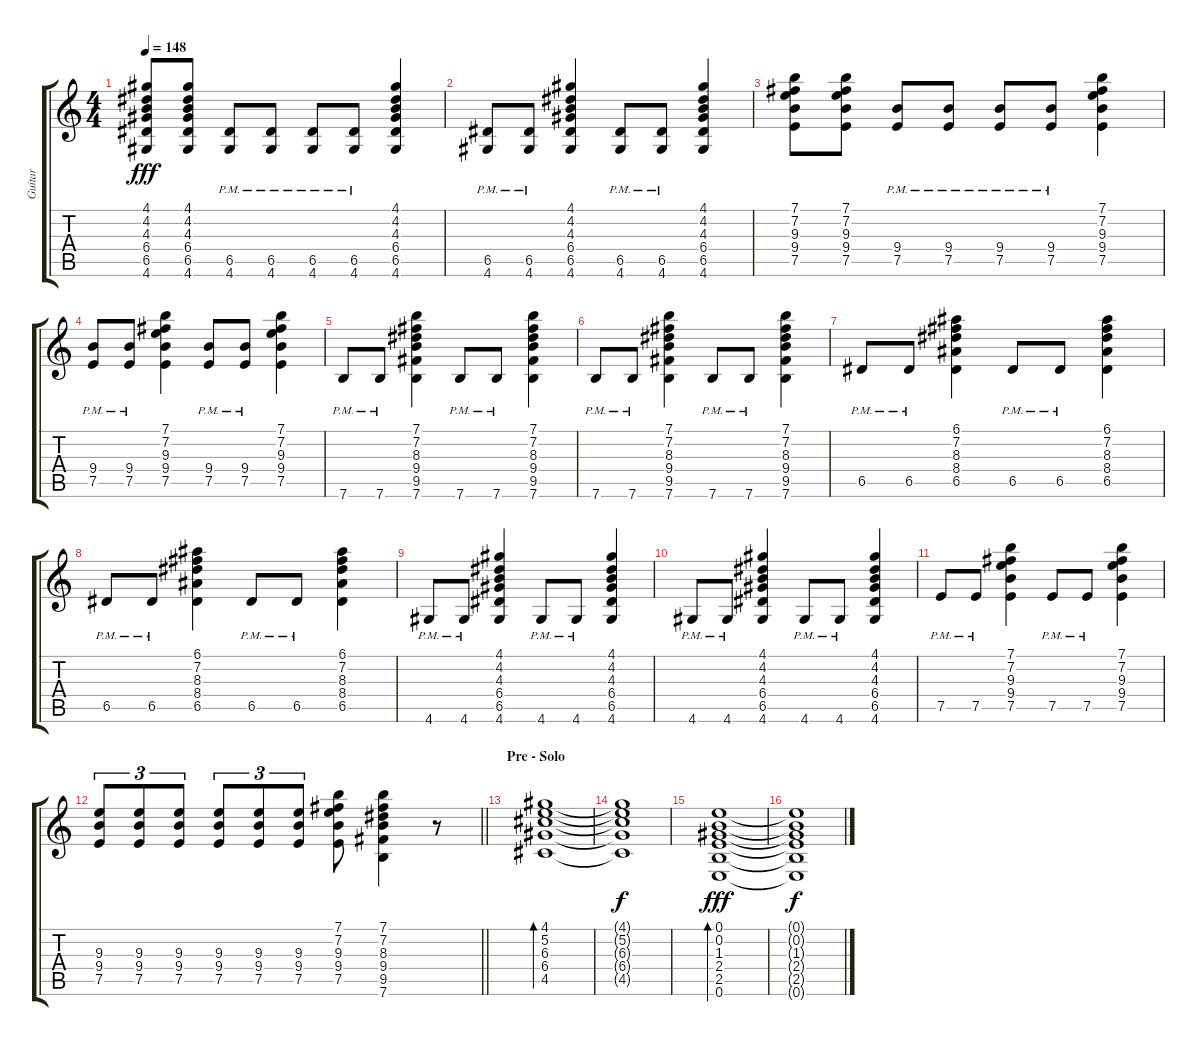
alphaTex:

\track ("Guitar" "Guitar") {instrument electricguitarclean}
\staff {score tabs}
\tuning (E4 B3 G3 D3 A2 E2) {hide}
\ts (4 4)
\tempo 148
\clef g2
\ks c
(4.1 4.2 4.3 6.4 6.5 4.6).8{dy fff} (4.1 4.2 4.3 6.4 6.5 4.6).8 (6.5{pm} 4.6).8 (6.5{pm} 4.6).8 (6.5{pm} 4.6).8 (6.5{pm} 4.6).8 (4.1 4.2 4.3 6.4 6.5 4.6).4 |
(6.5{pm} 4.6).8 (6.5{pm} 4.6).8 (4.1 4.2 4.3 6.4 6.5 4.6).4 (6.5{pm} 4.6).8 (6.5{pm} 4.6).8 (4.1 4.2 4.3 6.4 6.5 4.6).4 |
(7.1 7.2 9.3 9.4 7.5).8 (7.1 7.2 9.3 9.4 7.5).8 (9.4{pm} 7.5{pm}).8 (9.4{pm} 7.5{pm}).8 (9.4{pm} 7.5{pm}).8 (9.4{pm} 7.5{pm}).8 (7.1 7.2 9.3 9.4 7.5).4 |
(9.4{pm} 7.5{pm}).8 (9.4{pm} 7.5{pm}).8 (7.1 7.2 9.3 9.4 7.5).4 (9.4{pm} 7.5{pm}).8 (9.4{pm} 7.5{pm}).8 (7.1 7.2 9.3 9.4 7.5).4 |
7.6{pm}.8 7.6{pm}.8 (7.1 7.2 8.3 9.4 9.5 7.6).4 7.6{pm}.8 7.6{pm}.8 (7.1 7.2 8.3 9.4 9.5 7.6).4 |
7.6{pm}.8 7.6{pm}.8 (7.1 7.2 8.3 9.4 9.5 7.6).4 7.6{pm}.8 7.6{pm}.8 (7.1 7.2 8.3 9.4 9.5 7.6).4 |
6.5{pm}.8 6.5{pm}.8 (6.1 7.2 8.3 8.4 6.5).4 6.5{pm}.8 6.5{pm}.8 (6.1 7.2 8.3 8.4 6.5).4 |
6.5{pm}.8 6.5{pm}.8 (6.1 7.2 8.3 8.4 6.5).4 6.5{pm}.8 6.5{pm}.8 (6.1 7.2 8.3 8.4 6.5).4 |
4.6{pm}.8 4.6{pm}.8 (4.1 4.2 4.3 6.4 6.5 4.6).4 4.6{pm}.8 4.6{pm}.8 (4.1 4.2 4.3 6.4 6.5 4.6).4 |
4.6{pm}.8 4.6{pm}.8 (4.1 4.2 4.3 6.4 6.5 4.6).4 4.6{pm}.8 4.6{pm}.8 (4.1 4.2 4.3 6.4 6.5 4.6).4 |
7.5{pm}.8 7.5{pm}.8 (7.1 7.2 9.3 9.4 7.5).4 7.5{pm}.8 7.5{pm}.8 (7.1 7.2 9.3 9.4 7.5).4 |
\barLineRight lightlight
(9.3 9.4 7.5).8{tu (3 2)} (9.3 9.4 7.5).8{tu (3 2)} (9.3 9.4 7.5).8{tu (3 2)} (9.3 9.4 7.5).8{tu (3 2)} (9.3 9.4 7.5).8{tu (3 2)} (9.3 9.4 7.5).8{tu (3 2)} (7.1 7.2 9.3 9.4 7.5).8 (7.1 7.2 8.3 9.4 9.5 7.6).4 r.8 |
\section ("" "Pre - Solo")
(4.1 5.2 6.3 6.4 4.5).1{bd 30} |
(4.1{t} 5.2{t} 6.3{t} 6.4{t} 4.5{t}).1{dy f} |
(0.1 0.2 1.3 2.4 2.5 0.6).1{bd 60 dy fff} |
(0.1{t} 0.2{t} 1.3{t} 2.4{t} 2.5{t} 0.6{t}).1{dy f}
